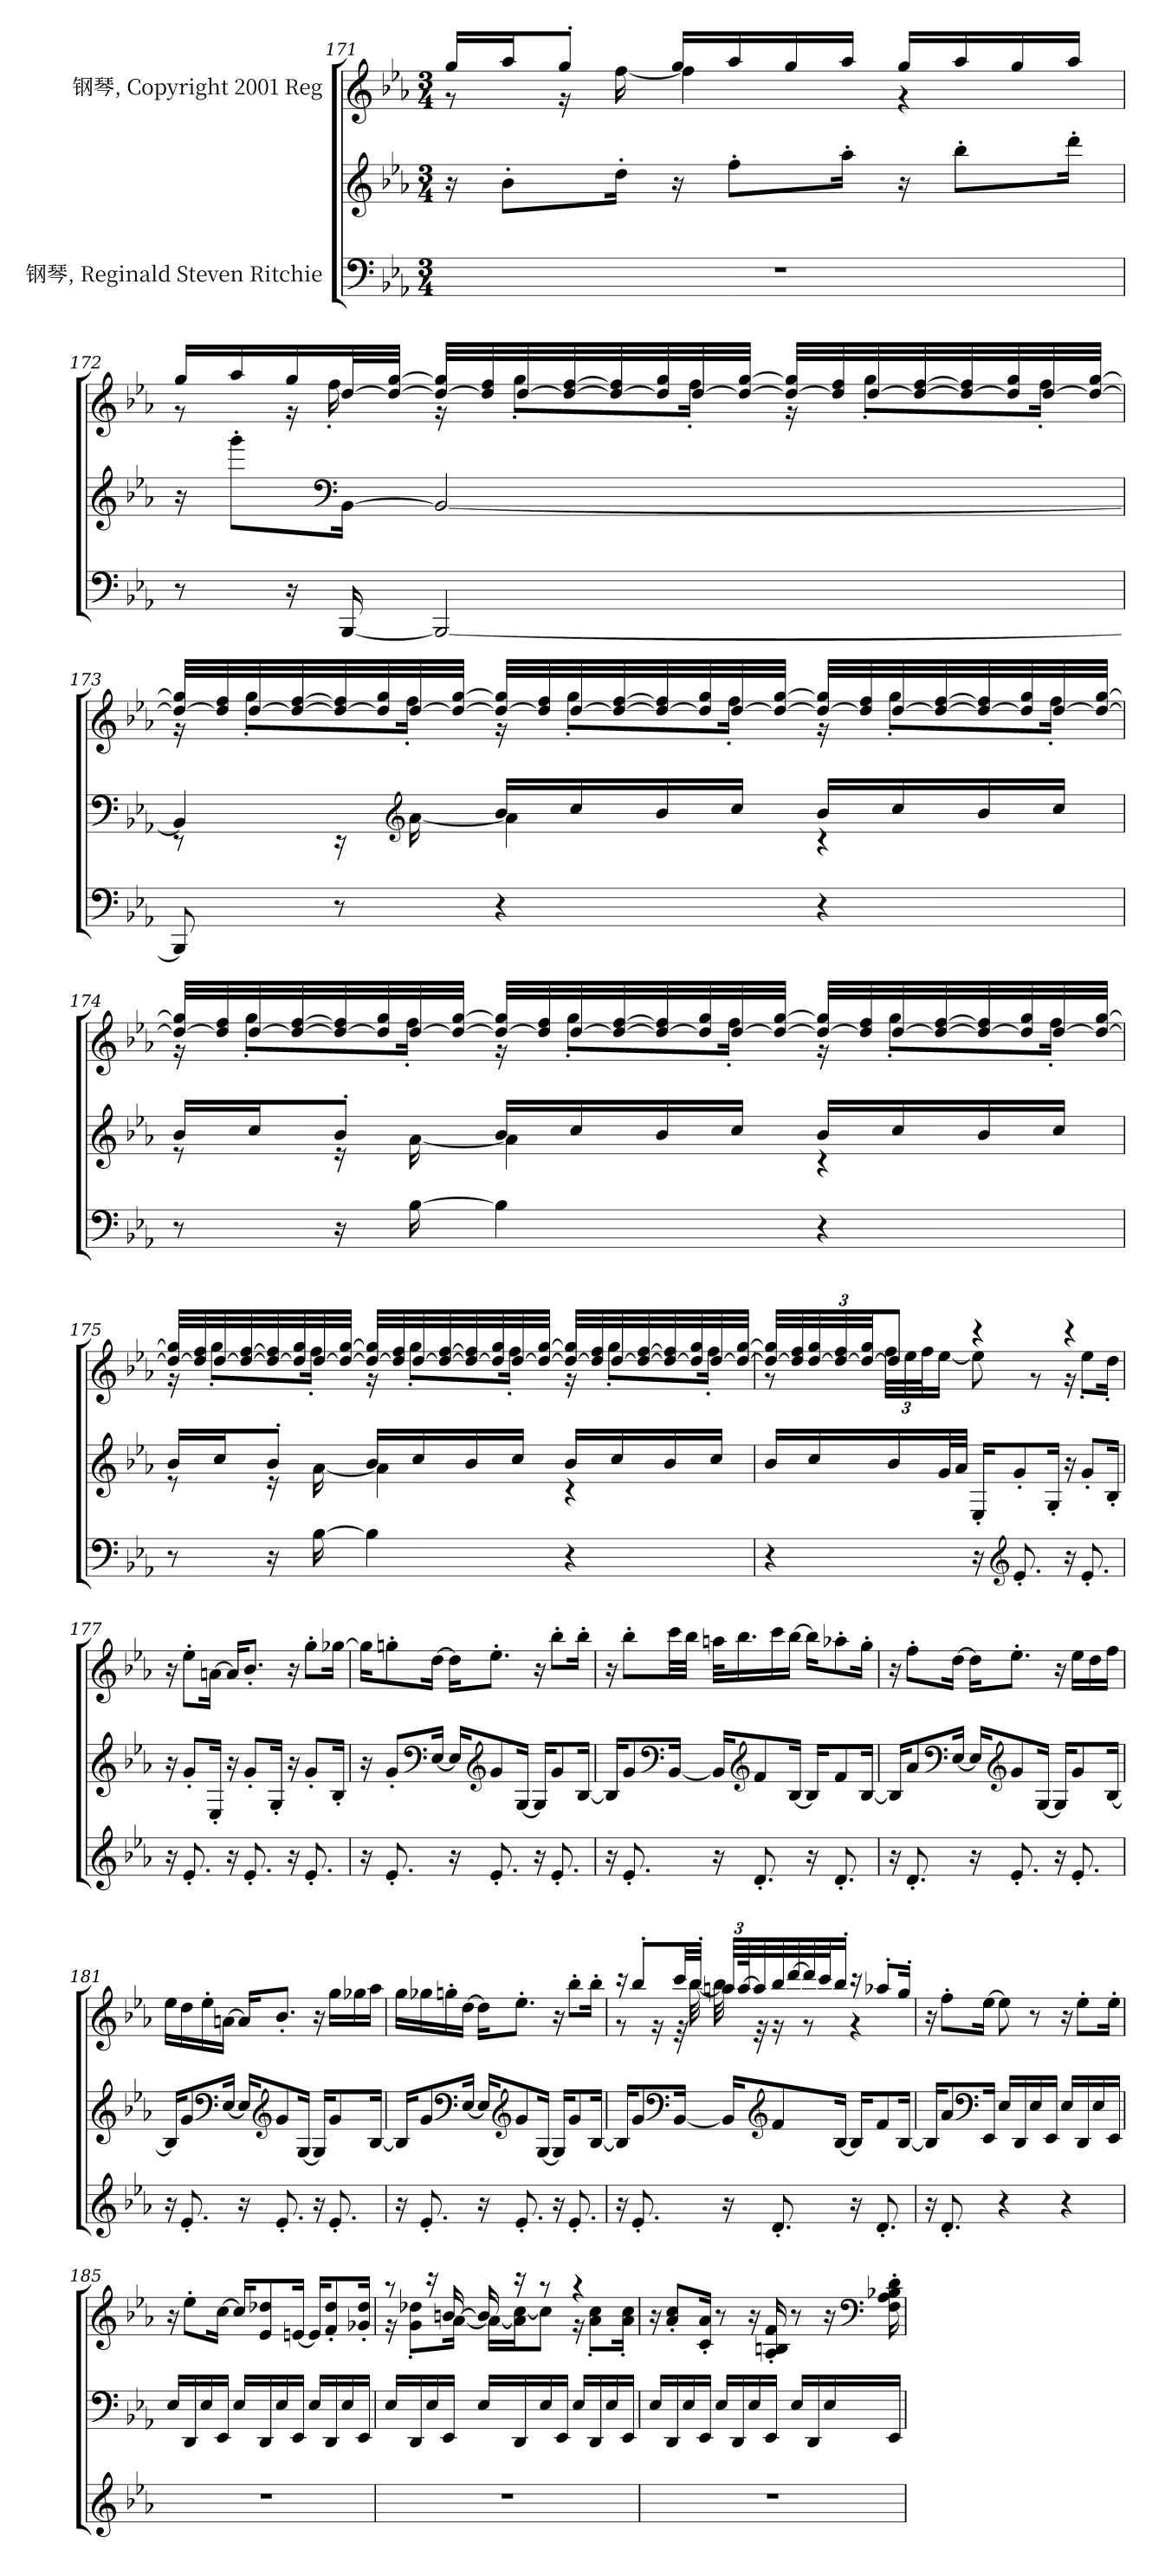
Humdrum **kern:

**kern	**kern	**kern
*part2	*part2	*part1
*staff3	*staff2	*staff1
*I"钢琴, Reginald Steven Ritchie	*	*I"钢琴, Copyright 2001 Reg
*clefF4	*clefG2	*clefG2
*k[b-e-a-]	*k[b-e-a-]	*k[b-e-a-]
*M3/4	*M3/4	*M3/4
=171	=171	=171
*	*	*^
2.r	16r	16gg/LL	8r
.	8b-'\L	16aa-/J	.
.	.	8gg'/J	16r
.	16dd'\Jk	.	[16ff\
.	16r	16gg/LL	4ff\]
.	8ff'\L	16aa-/	.
.	.	16gg/	.
.	16aa-'\Jk	16aa-/JJ	.
.	16r	16gg/LL	4r
.	8bb-'\L	16aa-/	.
.	.	16gg/	.
.	16ddd'\Jk	16aa-/JJ	.
!!LO:LB:g=z	!!
=172	=172	=172	=172
8r	16r	16gg/LL	8r
.	8ggg'\L	16aa-/	.
16r	.	16gg/	16r
*	*clefF4	*	*
[16BBB-/	[16BB-\Jk	[32dd/L	16ff'\
.	.	32dd/_ [32gg/JJJ	.
2BBB-/_	2BB-/_	32dd/_ 32gg/]LLL	16r
.	.	32dd/] 32ff/	.
.	.	[32dd/	8gg'\L
.	.	32dd/_ [32ff/	.
.	.	32dd/_ 32ff/]	.
.	.	32dd/] 32gg/	.
.	.	[32dd/	16ff'\Jk
.	.	32dd/_ [32gg/JJJ	.
.	.	32dd/_ 32gg/]LLL	16r
.	.	32dd/] 32ff/	.
.	.	[32dd/	8gg'\L
.	.	32dd/_ [32ff/	.
.	.	32dd/_ 32ff/]	.
.	.	32dd/] 32gg/	.
.	.	[32dd/	16ff'\Jk
.	.	32dd/_ [32gg/JJJ	.
!!LO:PB:g=z	!!
=173	=173	=173	=173
*	*^	*	*
8BBB-/]	4BB-/]	8r	32dd/_ 32gg/]LLL	16r
.	.	.	32dd/] 32ff/	.
.	.	.	[32dd/	8gg'\L
.	.	.	32dd/_ [32ff/	.
8r	.	16r	32dd/_ 32ff/]	.
.	.	.	32dd/] 32gg/	.
*	*clefG2	*	*	*
.	.	[16a-\	[32dd/	16ff'\Jk
.	.	.	32dd/_ [32gg/JJJ	.
4r	16b-/LL	4a-\]	32dd/_ 32gg/]LLL	16r
.	.	.	32dd/] 32ff/	.
.	16cc/	.	[32dd/	8gg'\L
.	.	.	32dd/_ [32ff/	.
.	16b-/	.	32dd/_ 32ff/]	.
.	.	.	32dd/] 32gg/	.
.	16cc/JJ	.	[32dd/	16ff'\Jk
.	.	.	32dd/_ [32gg/JJJ	.
4r	16b-/LL	4r	32dd/_ 32gg/]LLL	16r
.	.	.	32dd/] 32ff/	.
.	16cc/	.	[32dd/	8gg'\L
.	.	.	32dd/_ [32ff/	.
.	16b-/	.	32dd/_ 32ff/]	.
.	.	.	32dd/] 32gg/	.
.	16cc/JJ	.	[32dd/	16ff'\Jk
.	.	.	32dd/_ [32gg/JJJ	.
!!LO:LB:g=z	!!
=174	=174	=174	=174	=174
8r	16b-/LL	8r	32dd/_ 32gg/]LLL	16r
.	.	.	32dd/] 32ff/	.
.	16cc/J	.	[32dd/	8gg'\L
.	.	.	32dd/_ [32ff/	.
16r	8b-'/J	16r	32dd/_ 32ff/]	.
.	.	.	32dd/] 32gg/	.
[16B-\	.	[16a-\	[32dd/	16ff'\Jk
.	.	.	32dd/_ [32gg/JJJ	.
4B-\]	16b-/LL	4a-\]	32dd/_ 32gg/]LLL	16r
.	.	.	32dd/] 32ff/	.
.	16cc/	.	[32dd/	8gg'\L
.	.	.	32dd/_ [32ff/	.
.	16b-/	.	32dd/_ 32ff/]	.
.	.	.	32dd/] 32gg/	.
.	16cc/JJ	.	[32dd/	16ff'\Jk
.	.	.	32dd/_ [32gg/JJJ	.
4r	16b-/LL	4r	32dd/_ 32gg/]LLL	16r
.	.	.	32dd/] 32ff/	.
.	16cc/	.	[32dd/	8gg'\L
.	.	.	32dd/_ [32ff/	.
.	16b-/	.	32dd/_ 32ff/]	.
.	.	.	32dd/] 32gg/	.
.	16cc/JJ	.	[32dd/	16ff'\Jk
.	.	.	32dd/_ [32gg/JJJ	.
!!LO:LB:g=z	!!
=175	=175	=175	=175	=175
8r	16b-/LL	8r	32dd/_ 32gg/]LLL	16r
.	.	.	32dd/] 32ff/	.
.	16cc/J	.	[32dd/	8gg'\L
.	.	.	32dd/_ [32ff/	.
16r	8b-'/J	16r	32dd/_ 32ff/]	.
.	.	.	32dd/] 32gg/	.
[16B-\	.	[16a-\	[32dd/	16ff'\Jk
.	.	.	32dd/_ [32gg/JJJ	.
4B-\]	16b-/LL	4a-\]	32dd/_ 32gg/]LLL	16r
.	.	.	32dd/] 32ff/	.
.	16cc/	.	[32dd/	8gg'\L
.	.	.	32dd/_ [32ff/	.
.	16b-/	.	32dd/_ 32ff/]	.
.	.	.	32dd/] 32gg/	.
.	16cc/JJ	.	[32dd/	16ff'\Jk
.	.	.	32dd/_ [32gg/JJJ	.
4r	16b-/LL	4r	32dd/_ 32gg/]LLL	16r
.	.	.	32dd/] 32ff/	.
.	16cc/	.	[32dd/	8gg'\L
.	.	.	32dd/_ [32ff/	.
.	16b-/	.	32dd/_ 32ff/]	.
.	.	.	32dd/] 32gg/	.
.	16cc/JJ	.	[32dd/	16ff'\Jk
.	.	.	32dd/_ [32gg/JJJ	.
*	*v	*v	*	*
!!LO:LB:g=z	!!
=176	=176	=176	=176
4r	16b-/LL	32dd/_ 32gg/]LLL	8r
.	.	32dd/] 32ff/	.
*	*	*Xbrackettup	*
.	16cc/	[48dd/ 48gg/	.
.	.	48dd/_ 48ff/	.
.	.	48dd/_ 48gg/JJ	.
.	16b-/	8dd/J]	48ff\LLL
.	.	.	48ee-\
.	.	.	48ff\J
.	32g/L	.	[16ee-\JJ
.	32a-/JJJ	.	.
16r	16E-'/KL	4r	8ee-\]
*clefG2	*	*	*
8.e-'/	8g'/	.	.
.	.	.	8r
.	16G'/Jk	.	.
16r	16r	4r	16r
8.e-'/	8g'/L	.	8ee-'\L
.	16B-'/Jk	.	16dd'\Jk
*	*	*v	*v
=177	=177	=177
16r	16r	16r
8.e-'/	8g'/L	8ee-'\L
.	16E-'/Jk	[16an\Jk
16r	16r	16a/KL]
8.e-'/	8g'/L	8.b-'/J
.	16G'/Jk	.
16r	16r	16r
8.e-'/	8g'/L	8gg'\L
.	16B-'/Jk	[16gg-X\Jk
!!LO:PB:g=z
=178	=178	=178
16r	16r	16gg-\KL]
8.e-'/	8g'/L	8ggn'\
*	*clefF4	*
.	[16E-/Jk	[16dd\Jk
16r	16E-/KL]	16dd\KL]
*	*clefG2	*
8.e-'/	8g/	8.ee-'\J
.	[16G/Jk	.
16r	16G/KL]	16r
8.e-'/	8g/	8bb-'\L
.	[16B-/Jk	16bb-'\Jk
=179	=179	=179
16r	16B-/KL]	16r
8.e-'/	8g/	8bb-'\L
*	*clefF4	*
.	[16BB-/Jk	32ccc\LL
.	.	32bb-\JJJ
16r	16BB-/KL]	32aan\KLL
.	.	16.bb-\
*	*clefG2	*
8.d'/	8f/	.
.	.	16ccc\
.	[16B-/Jk	[16bb-\JJ
16r	16B-/KL]	16bb-\KL]
8.d'/	8f/	8aa-X'\
.	[16B-/Jk	16gg'\Jk
!!LO:LB:g=z
=180	=180	=180
16r	16B-/KL]	16r
8.d'/	8a-/	8ff'\L
*	*clefF4	*
.	[16E-/Jk	[16dd\Jk
16r	16E-/KL]	16dd\KL]
*	*clefG2	*
8.e-'/	8g/	8.ee-'\J
.	[16G/Jk	.
16r	16G/KL]	16r
8.e-'/	8g/	16ee-\LL
.	.	16dd\
.	[16B-/Jk	16ff\JJ
=181	=181	=181
16r	16B-/KL]	16ee-\LL
8.e-'/	8g/	16dd\
.	.	16ee-'\
*	*clefF4	*
.	[16E-/Jk	[16an\JJ
16r	16E-/KL]	16a/KL]
*	*clefG2	*
8.e-'/	8g/	8.b-'/J
.	[16G/Jk	.
16r	16G/KL]	16r
8.e-'/	8g/	16gg\LL
.	.	16gg-X\
.	[16B-/Jk	16aa-\JJ
!!LO:LB:g=z
=182	=182	=182
16r	16B-/KL]	16gg\LL
8.e-'/	8g/	16gg-X\
.	.	16ggn'\
*	*clefF4	*
.	[16E-/Jk	[16dd\JJ
16r	16E-/KL]	16dd\KL]
*	*clefG2	*
8.e-'/	8g/	8.ee-'\J
.	[16G/Jk	.
16r	16G/KL]	16r
8.e-'/	8g/	8bb-'\L
.	[16B-/Jk	16bb-'\Jk
=183	=183	=183
*	*	*^
16r	16B-/KL]	16r	8r
8.e-'/	8g/	8bb-'/L	.
.	.	.	16r
*	*clefF4	*	*
.	[16BB-/Jk	32ccc/LL	32r
.	.	32bb-'/JJJ	[32bb-\
16r	16BB-/KL]	48aan/LLL	32bb-\]
.	.	[96aa/K	.
.	.	32aa/]	32r
*	*clefG2	*	*
8.d'/	8f/	32bb-/	16r
.	.	[32ddd/	.
.	.	32ddd/]	8r
.	.	32ccc/J	.
.	[16B-/Jk	16bb-'/JJ	.
16r	16B-/KL]	16r	4r
8.d'/	8f/	8aa-X'/L	.
.	[16B-/Jk	16gg'/Jk	.
*	*	*v	*v
!!LO:LB:g=z
=184	=184	=184
16r	16B-/KL]	16r
8.d'/	8a-/	8ff'\L
*	*clefF4	*
.	16EE-/Jk	[16ee-\Jk
4r	16E-/LL	8ee-\]
.	16DD/	.
.	16E-/	8r
.	16EE-/JJ	.
4r	16E-/LL	16r
.	16DD/	8ee-'\L
.	16E-/	.
.	16EE-/JJ	16ee-'\Jk
=185	=185	=185
2.r	16E-/LL	16r
.	16DD/	8ee-'\L
.	16E-/	.
.	16EE-/JJ	[16cc\Jk
.	16E-/LL	16cc/KL]
.	16DD/	8e-/ 8dd-X/
.	16E-/	.
.	16EE-/JJ	[16en/Jk
.	16E-/LL	16e/KL]
.	16DD/	8f/' 8dd-/'
.	16E-/	.
.	16EE-/JJ	16g-X/' 16dd-/'Jk
=186	=186	=186
*	*	*^
2.r	16E-/LL	8r	16r
.	16DD/	.	8g\' 8dd-X\'L
.	16E-/	16r	.
.	16EE-/JJ	[16bn/	[16a-\Jk
.	16E-/LL	16b/]	16a-\LL_
.	16DD/	16r	16a-\] [16cc\J
.	16E-/	8r	8cc\J]
.	16EE-/JJ	.	.
.	16E-/LL	4r	16r
.	16DD/	.	8a-\' 8cc\'L
.	16E-/	.	.
.	16EE-/JJ	.	16a-\' 16cc\'Jk
*	*	*v	*v
!!LO:PB:g=z
=187	=187	=187
2.r	16E-/LL	16r
.	16DD/	8a-/' 8cc/'L
.	16E-/	.
.	16EE-/JJ	16c/' 16a-/'Jk
.	16E-/LL	8r
.	16DD/	.
.	16E-/	16r
.	16EE-/JJ	16A-/' 16Bn/' 16f/'
.	16E-/LL	8r
.	16DD/	.
.	16E-/	16r
*	*	*clefF4
.	16EE-/JJ	16F\' 16A-\' 16B-X\' 16d\'
=	=	=
*-	*-	*-
